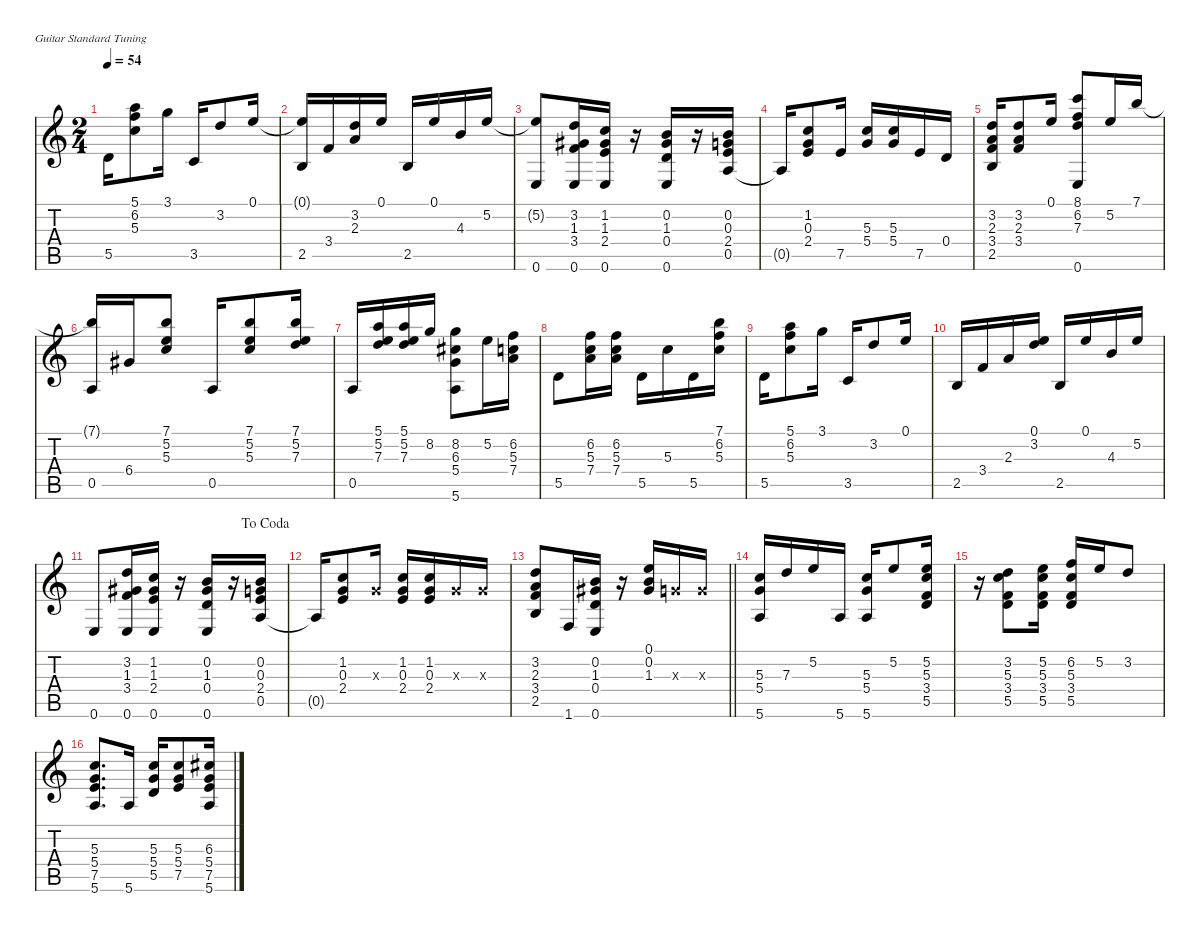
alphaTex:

\defaultSystemsLayout 4
\hideDynamics
\bracketExtendMode nobrackets
\singleTrackTrackNamePolicy hidden
\multiTrackTrackNamePolicy hidden
\firstSystemTrackNameOrientation horizontal
\otherSystemsTrackNameOrientation horizontal
\extendBarLines
\chordDiagramsInScore
\track ("Guitarra" "n.guit.") {instrument acousticguitarnylon}
\staff {score tabs}
\tuning (E4 B3 G3 D3 A2 E2)
\ts (2 4)
\tempo 54
\clef g2
\ks aminor
5.5.16{dy mf beam Down} (5.1 6.2 5.3).8{beam Down} 3.1.16{beam Down} 3.5.16{beam Up} 3.2.8{beam Up} 0.1.16{beam Up} |
(0.1{t} 2.5).16{beam Up} 3.4.16{beam Up} (3.2 2.3).16{beam Up} 0.1.16{beam Up} 2.5.16{beam Up} 0.1.16{beam Up} 4.3.16{beam Up} 5.2.16{beam Up} |
(0.6 5.2{t}).8{beam Up} (3.2 1.3{acc #} 3.4 0.6).16{beam Up} (1.2 1.3{acc #} 2.4 0.6).16{beam Up} r.16{beam Up} (0.2 1.3{acc #} 0.4 0.6).16{beam Up} r.16{beam Up} (0.2 0.3 2.4 0.5).16{beam Up} |
0.5{t}.16{beam Up} (1.2 0.3 2.4).8{beam Up} 7.5.16{beam Up} (5.3 5.4).16{beam Up} (5.3 5.4).16{beam Up} 7.5.16{beam Up} 0.4.16{beam Up} |
(3.2 2.3 3.4 2.5).16{beam Up} (3.2 2.3 3.4).8{beam Up} 0.1.16{beam Up} (8.1 6.2 7.3 0.6).8{beam Up} 5.2.16{beam Up} 7.1.16{beam Up} |
(7.1{t} 0.5).16{beam Up} 6.4{acc #}.16{beam Up} (7.1 5.2 5.3).8{beam Up} 0.5.16{beam Up} (7.1 5.2 5.3).8{beam Up} (7.1 5.2 7.3).16{beam Up} |
0.5.16{beam Up} (5.1 5.2 7.3).16{beam Up} (5.1 5.2 7.3).16{beam Up} 8.2.16{beam Up} (8.2 6.3{acc #} 5.4 5.6).8{beam Down} 5.2.16{beam Down} (6.2 5.3 7.4).16{beam Down} |
5.5.8{beam Down} (6.2 5.3 7.4).16{beam Down} (6.2 5.3 7.4).16{beam Down} 5.5.16{beam Down} 5.3.16{beam Down} 5.5.16{beam Down} (7.1 6.2 5.3).16{beam Down} |
5.5.16{beam Down} (5.1 6.2 5.3).8{beam Down} 3.1.16{beam Down} 3.5.16{beam Up} 3.2.8{beam Up} 0.1.16{beam Up} |
2.5.16{beam Up} 3.4.16{beam Up} 2.3.16{beam Up} (3.2 0.1).16{beam Up} 2.5.16{beam Up} 0.1.16{beam Up} 4.3.16{beam Up} 5.2.16{beam Up} |
\jump dacoda
0.6.8{beam Up} (3.2 1.3{acc #} 3.4 0.6).16{beam Up} (1.2 1.3{acc #} 2.4 0.6).16{beam Up} r.16{beam Up} (0.2 1.3{acc #} 0.4 0.6).16{beam Up} r.16{beam Up} (0.2 0.3 2.4 0.5).16{beam Up} |
0.5{t}.16{beam Up} (1.2 0.3 2.4).8{beam Up} 0.3{x}.16{beam Up} (1.2 0.3 2.4).16{beam Up} (1.2 0.3 2.4).16{beam Up} 0.3{x}.16{beam Up} 0.3{x}.16{beam Up} |
\barLineRight lightlight
(3.2 2.3 3.4 2.5).8{beam Up} 1.6.16{beam Up} (0.2 1.3{acc #} 0.4 0.6).16{beam Up} r.16{beam Up} (0.1 0.2 1.3{acc #}).16{beam Up} 0.3{x}.16{beam Up} 0.3{x}.16{beam Up} |
(5.3 5.4 5.6).16{beam Up} 7.3.16{beam Up} 5.2.16{beam Up} 5.6.16{beam Up} (5.3 5.4 5.6).16{beam Up} 5.2.8{beam Up} (5.2 5.3 3.4 5.5).16{beam Up} |
r.16{beam Down} (3.2 5.3 3.4 5.5).8{beam Up} (5.2 5.3 3.4 5.5).16{beam Up} (6.2 5.3 3.4 5.5).16{beam Up} 5.2.16{beam Up} 3.2.8{beam Up} |
(5.3 5.4 7.5 5.6).8{d beam Up} 5.6.16{beam Up} (5.3 5.4 5.5).16{beam Up} (5.3 5.4 7.5).8{beam Up} (6.3{acc #} 5.4 7.5 5.6).16{beam Up}
